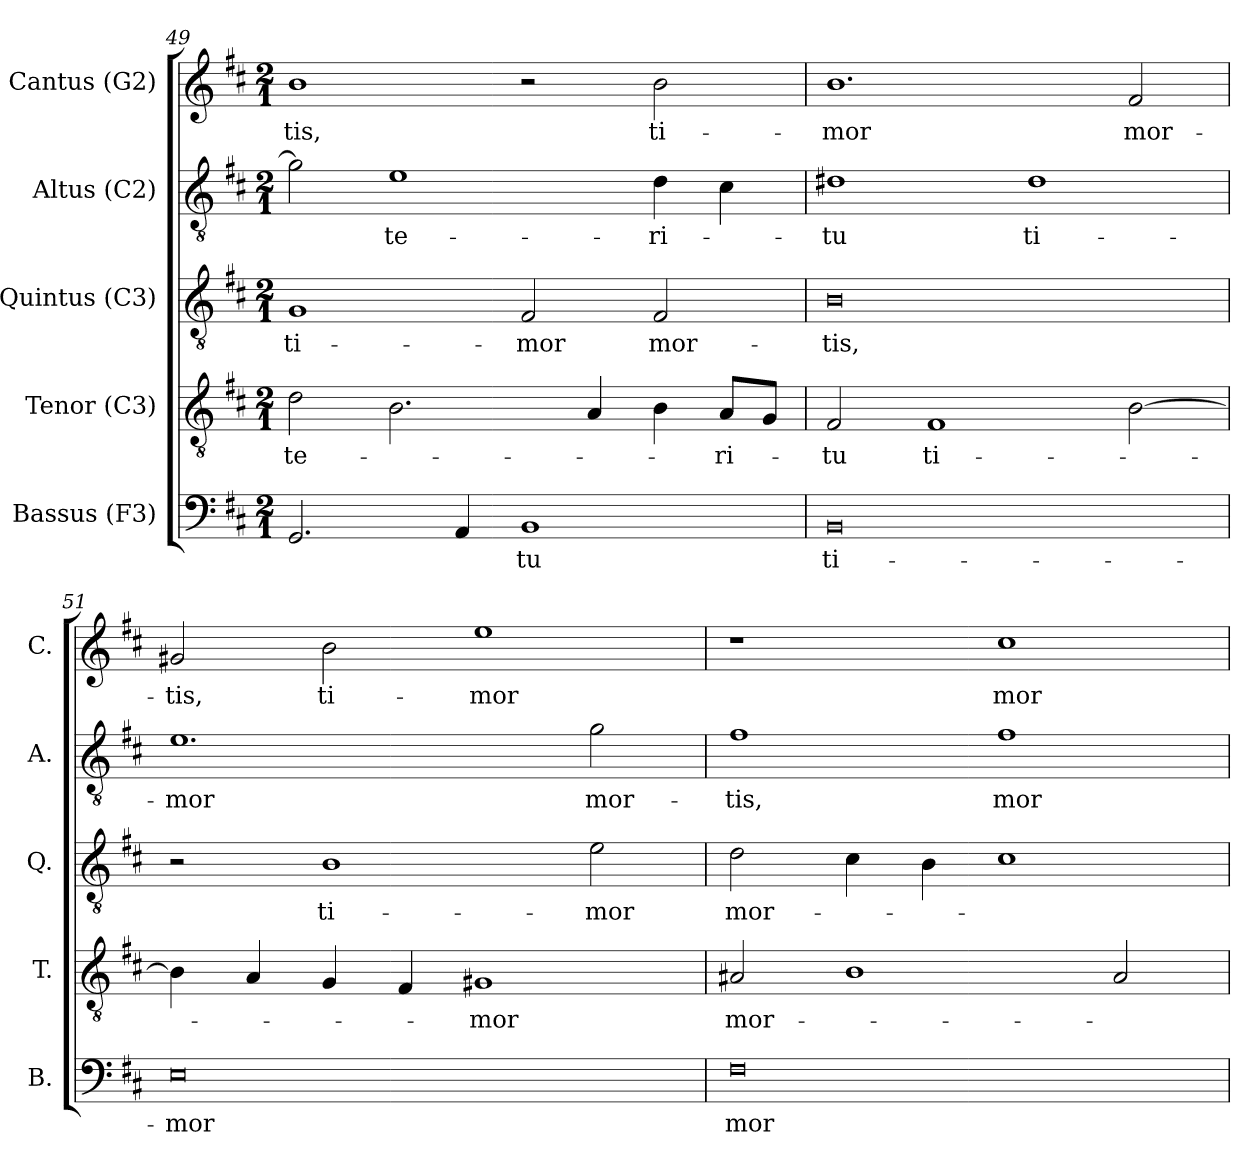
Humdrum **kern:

**kern	**text	**kern	**text	**kern	**text	**kern	**text	**kern	**text
*part5	*part5	*part4	*part4	*part3	*part3	*part2	*part2	*part1	*part1
*staff5	*staff5	*staff4	*staff4	*staff3	*staff3	*staff2	*staff2	*staff1	*staff1
*I"Bassus (F3)	*	*I"Tenor (C3)	*	*I"Quintus (C3)	*	*I"Altus (C2)	*	*I"Cantus (G2)	*
*I'B.	*	*I'T.	*	*I'Q.	*	*I'A.	*	*I'C.	*
!!LO:LB:g=z
*clefF4	*	*clefGv2	*	*clefGv2	*	*clefGv2	*	*clefG2	*
*	*	*	*	*ITrd7c12	*	*ITrd7c12	*	*	*
*k[f#c#]	*	*k[f#c#]	*	*k[f#c#]	*	*k[f#c#]	*	*k[f#c#]	*
*D:	*	*D:	*	*D:	*	*D:	*	*D:	*
*M2/1	*	*M2/1	*	*M2/1	*	*M2/1	*	*M2/1	*
=49	=49	=49	=49	=49	=49	=49	=49	=49	=49
!	!	!	!LO:LY:b:color=#000000	!	!	!	!	!	!
!	!	!	!	!	!LO:LY:b:color=#000000	!	!	!	!
!	!	!	!	!	!	!	!	!	!LO:LY:b:color=#000000
2.GGi/	.	2di\	-te-	1GGi	ti-	2Gi\]	.	1bi	-tis,
!	!	!	!	!	!	!	!LO:LY:b:color=#000000	!	!
.	.	2.Bi\	.	.	.	1Ei	-te-	.	.
4AAi/	.	.	.	.	.	.	.	.	.
!	!LO:LY:b:color=#000000	!	!	!	!	!	!	!	!
!	!	!	!	!	!LO:LY:b:color=#000000	!	!	!	!
1BBi	-tu	.	.	2FF#i/	-mor	.	.	2r	.
.	.	4Ai/	.	.	.	.	.	.	.
!	!	!	!	!	!LO:LY:b:color=#000000	!	!	!	!
!	!	!	!	!	!	!	!LO:LY:b:color=#000000	!	!
!	!	!	!	!	!	!	!	!	!LO:LY:b:color=#000000
.	.	4Bi\	.	2FF#i/	mor-	4Di\	-ri-	2bi\	ti-
!	!	!	!LO:LY:b:color=#000000	!	!	!	!	!	!
.	.	8Ai/L	-ri-	.	.	4C#i\	.	.	.
.	.	8Gi/J	.	.	.	.	.	.	.
=50	=50	=50	=50	=50	=50	=50	=50	=50	=50
!	!LO:LY:b:color=#000000	!	!	!	!	!	!	!	!
!	!	!	!LO:LY:b:color=#000000	!	!	!	!	!	!
!	!	!	!	!	!LO:LY:b:color=#000000	!	!	!	!
!	!	!	!	!	!	!	!LO:LY:b:color=#000000	!	!
!	!	!	!	!	!	!	!	!	!LO:LY:b:color=#000000
0BBi	ti-	2F#i/	-tu	0BBi	-tis,	1D#Xi	-tu	1.bi	-mor
!	!	!	!LO:LY:b:color=#000000	!	!	!	!	!	!
.	.	1F#i	ti-	.	.	.	.	.	.
!	!	!	!	!	!	!	!LO:LY:b:color=#000000	!	!
.	.	.	.	.	.	1D#i	ti-	.	.
!	!	!	!	!	!	!	!	!	!LO:LY:b:color=#000000
.	.	[2Bi\	.	.	.	.	.	2f#i/	mor-
=51	=51	=51	=51	=51	=51	=51	=51	=51	=51
!	!LO:LY:b:color=#000000	!	!	!	!	!	!	!	!
!	!	!	!	!	!	!	!LO:LY:b:color=#000000	!	!
!	!	!	!	!	!	!	!	!	!LO:LY:b:color=#000000
0Ei	-mor	4Bi\]	.	2r	.	1.Ei	-mor	2g#Xi/	-tis,
.	.	4Ai/	.	.	.	.	.	.	.
!	!	!	!	!	!LO:LY:b:color=#000000	!	!	!	!
!	!	!	!	!	!	!	!	!	!LO:LY:b:color=#000000
.	.	4Gi/	.	1BBi	ti-	.	.	2bi\	ti-
.	.	4F#i/	.	.	.	.	.	.	.
!	!	!	!LO:LY:b:color=#000000	!	!	!	!	!	!
!	!	!	!	!	!	!	!	!	!LO:LY:b:color=#000000
.	.	1G#Xi	-mor	.	.	.	.	1eei	-mor
!	!	!	!	!	!LO:LY:b:color=#000000	!	!	!	!
!	!	!	!	!	!	!	!LO:LY:b:color=#000000	!	!
.	.	.	.	2Ei\	-mor	2Gi\	mor-	.	.
=52	=52	=52	=52	=52	=52	=52	=52	=52	=52
!	!LO:LY:b:color=#000000	!	!	!	!	!	!	!	!
!	!	!	!LO:LY:b:color=#000000	!	!	!	!	!	!
!	!	!	!	!	!LO:LY:b:color=#000000	!	!	!	!
!	!	!	!	!	!	!	!LO:LY:b:color=#000000	!	!
0F#i	mor-	2A#Xi/	mor-	2Di\	mor-	1F#i	-tis,	1r	.
.	.	1Bi	.	4C#i\	.	.	.	.	.
.	.	.	.	4BBi\	.	.	.	.	.
!	!	!	!	!	!	!	!LO:LY:b:color=#000000	!	!
!	!	!	!	!	!	!	!	!	!LO:LY:b:color=#000000
.	.	.	.	1C#i	.	1F#i	mor-	1cc#i	mor-
.	.	2A#i/	.	.	.	.	.	.	.
=	=	=	=	=	=	=	=	=	=
*-	*-	*-	*-	*-	*-	*-	*-	*-	*-
